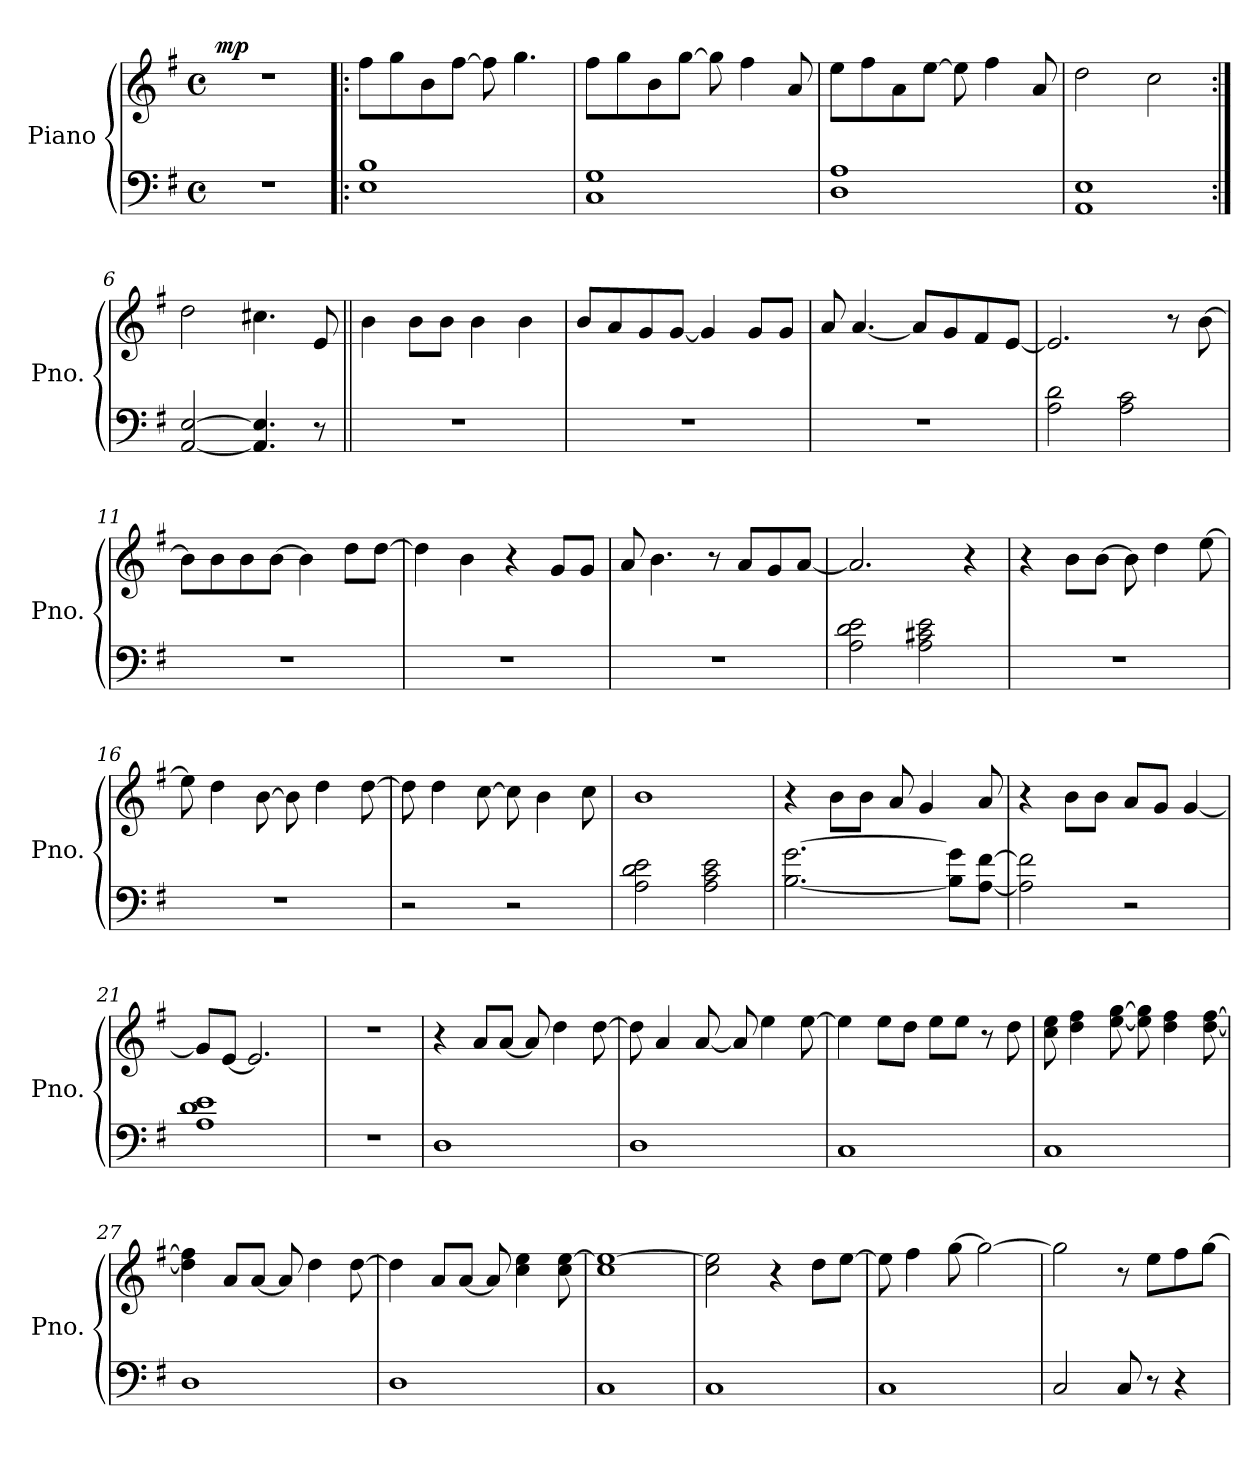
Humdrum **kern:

**kern	**kern	**dynam
*part1	*part1	*part1
*staff2	*staff1	*staff1/2
*I"Piano	*	*
*I'Pno.	*	*
*clefF4	*clefG2	*
*k[f#]	*k[f#]	*
*M4/4	*M4/4	*
*met(c)	*met(c)	*
*MM120	*MM120	*
=1	=1	=1
!	!	!LO:DY:a
1r	1r	mp
=2!|:	=2!|:	=2!|:
1E 1B	8ff#\L	.
.	8gg\	.
.	8b\	.
.	[8ff#\J	.
.	8ff#\]	.
.	4.gg\	.
=3	=3	=3
1C 1G	8ff#\L	.
.	8gg\	.
.	8b\	.
.	[8gg\J	.
.	8gg\]	.
.	4ff#\	.
.	8a/	.
=4	=4	=4
1D 1A	8ee\L	.
.	8ff#\	.
.	8a\	.
.	[8ee\J	.
.	8ee\]	.
.	4ff#\	.
.	8a/	.
=5	=5	=5
1AA 1E	2dd\	.
.	2cc\	.
=6:|!	=6:|!	=6:|!
[2AA/ [2E/	2dd\	.
4.AA/] 4.E/]	4.cc#X\	.
8r	8e/	.
=7||	=7||	=7||
1r	4b\	.
.	8b\L	.
.	8b\J	.
.	4b\	.
.	4b\	.
!!LO:LB:g=z
=8	=8	=8
1r	8b/L	.
.	8a/	.
.	8g/	.
.	[8g/J	.
.	4g/]	.
.	8g/L	.
.	8g/J	.
=9	=9	=9
1r	8a/	.
.	[4.a/	.
.	8a/L]	.
.	8g/	.
.	8f#/	.
.	[8e/J	.
=10	=10	=10
2A\ 2d\	2.e/]	.
2A\ 2c\	.	.
.	8r	.
.	[8b\	.
=11	=11	=11
1r	8b\L]	.
.	8b\	.
.	8b\	.
.	[8b\J	.
.	4b\]	.
.	8dd\L	.
.	[8dd\J	.
=12	=12	=12
1r	4dd\]	.
.	4b\	.
.	4r	.
.	8g/L	.
.	8g/J	.
=13	=13	=13
1r	8a/	.
.	4.b\	.
.	8r	.
.	8a/L	.
.	8g/	.
.	[8a/J	.
=14	=14	=14
2A\ 2d\ 2e\	2.a/]	.
2A\ 2c#X\ 2e\	.	.
.	4r	.
!!LO:LB:g=z
=15	=15	=15
1r	4r	.
.	8b\L	.
.	[8b\J	.
.	8b\]	.
.	4dd\	.
.	[8ee\	.
=16	=16	=16
1r	8ee\]	.
.	4dd\	.
.	[8b\	.
.	8b\]	.
.	4dd\	.
.	[8dd\	.
=17	=17	=17
2r	8dd\]	.
.	4dd\	.
.	[8cc\	.
2r	8cc\]	.
.	4b\	.
.	8cc\	.
=18	=18	=18
2A\ 2d\ 2e\	1b	.
2A\ 2c\ 2e\	.	.
=19	=19	=19
[2.B\ [2.g\	4r	.
.	8b\L	.
.	8b\J	.
.	8a/	.
.	4g/	.
8B\] 8g\]L	.	.
[8A\ [8f#\J	8a/	.
=20	=20	=20
2A\] 2f#\]	4r	.
.	8b\L	.
.	8b\J	.
2r	8a/L	.
.	8g/J	.
.	[4g/	.
=21	=21	=21
1A 1d 1e	8g/L]	.
.	[8e/J	.
.	2.e/]	.
!!LO:LB:g=z
=22	=22	=22
1r	1r	.
=23	=23	=23
1D	4r	.
.	8a/L	.
.	[8a/J	.
.	8a/]	.
.	4dd\	.
.	[8dd\	.
=24	=24	=24
1D	8dd\]	.
.	4a/	.
.	[8a/	.
.	8a/]	.
.	4ee\	.
.	[8ee\	.
=25	=25	=25
1C	4ee\]	.
.	8ee\L	.
.	8dd\J	.
.	8ee\L	.
.	8ee\J	.
.	8r	.
.	8dd\	.
=26	=26	=26
1C	8cc\ 8ee\	.
.	4dd\ 4ff#\	.
.	[8ee\ [8gg\	.
.	8ee\] 8gg\]	.
.	4dd\ 4ff#\	.
.	[8dd\ [8ff#\	.
=27	=27	=27
1D	4dd\] 4ff#\]	.
.	8a/L	.
.	[8a/J	.
.	8a/]	.
.	4dd\	.
.	[8dd\	.
!!LO:LB:g=z
=28	=28	=28
1D	4dd\]	.
.	8a/L	.
.	[8a/J	.
.	8a/]	.
.	4cc\ 4ee\	.
.	8cc\ [8ee\	.
=29	=29	=29
1C	1cc 1ee_	.
=30	=30	=30
1C	2cc\ 2ee\]	.
.	4r	.
.	8dd\L	.
.	[8ee\J	.
=31	=31	=31
1C	8ee\]	.
.	4ff#\	.
.	[8gg\	.
.	2gg\_	.
=32	=32	=32
2C/	2gg\]	.
8C/	8r	.
8r	8ee\L	.
4r	8ff#\	.
.	[8gg\J	.
=	=	=
*-	*-	*-
